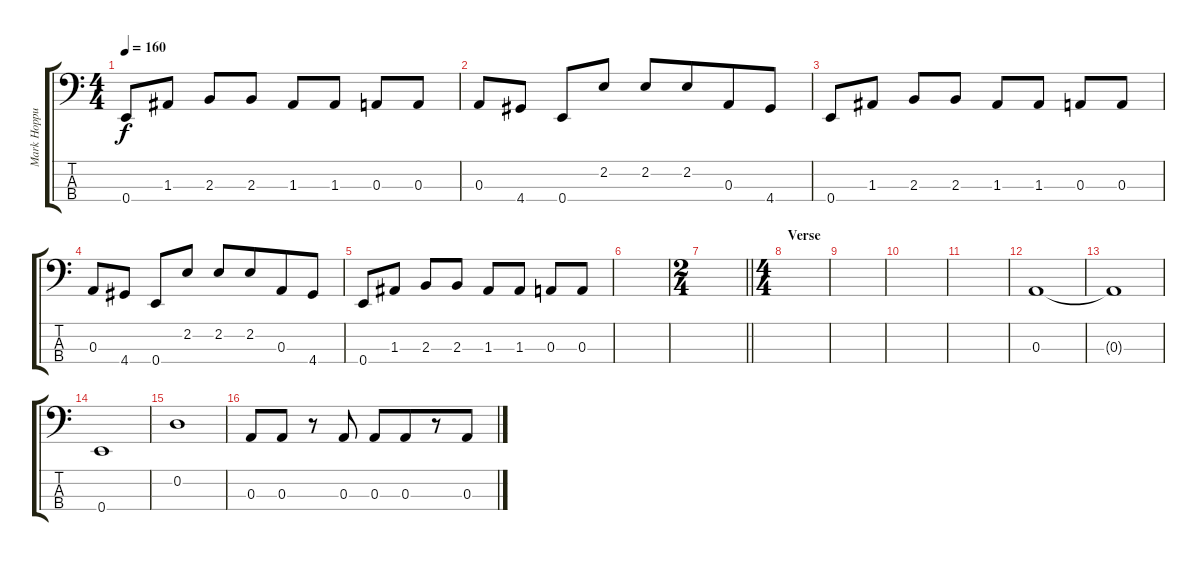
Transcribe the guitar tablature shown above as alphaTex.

\track ("Mark Hoppus - Bass" "Mark Hoppu") {instrument electricbasspick}
\staff {score tabs}
\tuning (G2 D2 A1 E1) {hide}
\ts (4 4)
\tempo 160
\clef f4
\ks c
0.4.8{dy f} 1.3.8 2.3.8 2.3.8 1.3.8 1.3.8 0.3.8{beam merge} 0.3.8 |
0.3.8 4.4.8 0.4.8 2.2.8 2.2.8 2.2.8{beam merge} 0.3.8 4.4.8 |
0.4.8 1.3.8 2.3.8 2.3.8 1.3.8 1.3.8 0.3.8{beam merge} 0.3.8 |
0.3.8 4.4.8 0.4.8 2.2.8 2.2.8 2.2.8{beam merge} 0.3.8 4.4.8 |
0.4.8 1.3.8 2.3.8 2.3.8 1.3.8 1.3.8 0.3.8{beam merge} 0.3.8 |
|
\ts (2 4)
\barLineRight lightlight
|
\ts (4 4)
\section ("" "Verse")
|
|
|
|
0.3.1 |
0.3{t}.1 |
0.4.1 |
0.2.1 |
0.3.8 0.3.8 r.8{beam merge} 0.3.8 0.3.8{beam merge} 0.3.8{beam merge} r.8{beam merge} 0.3.8
